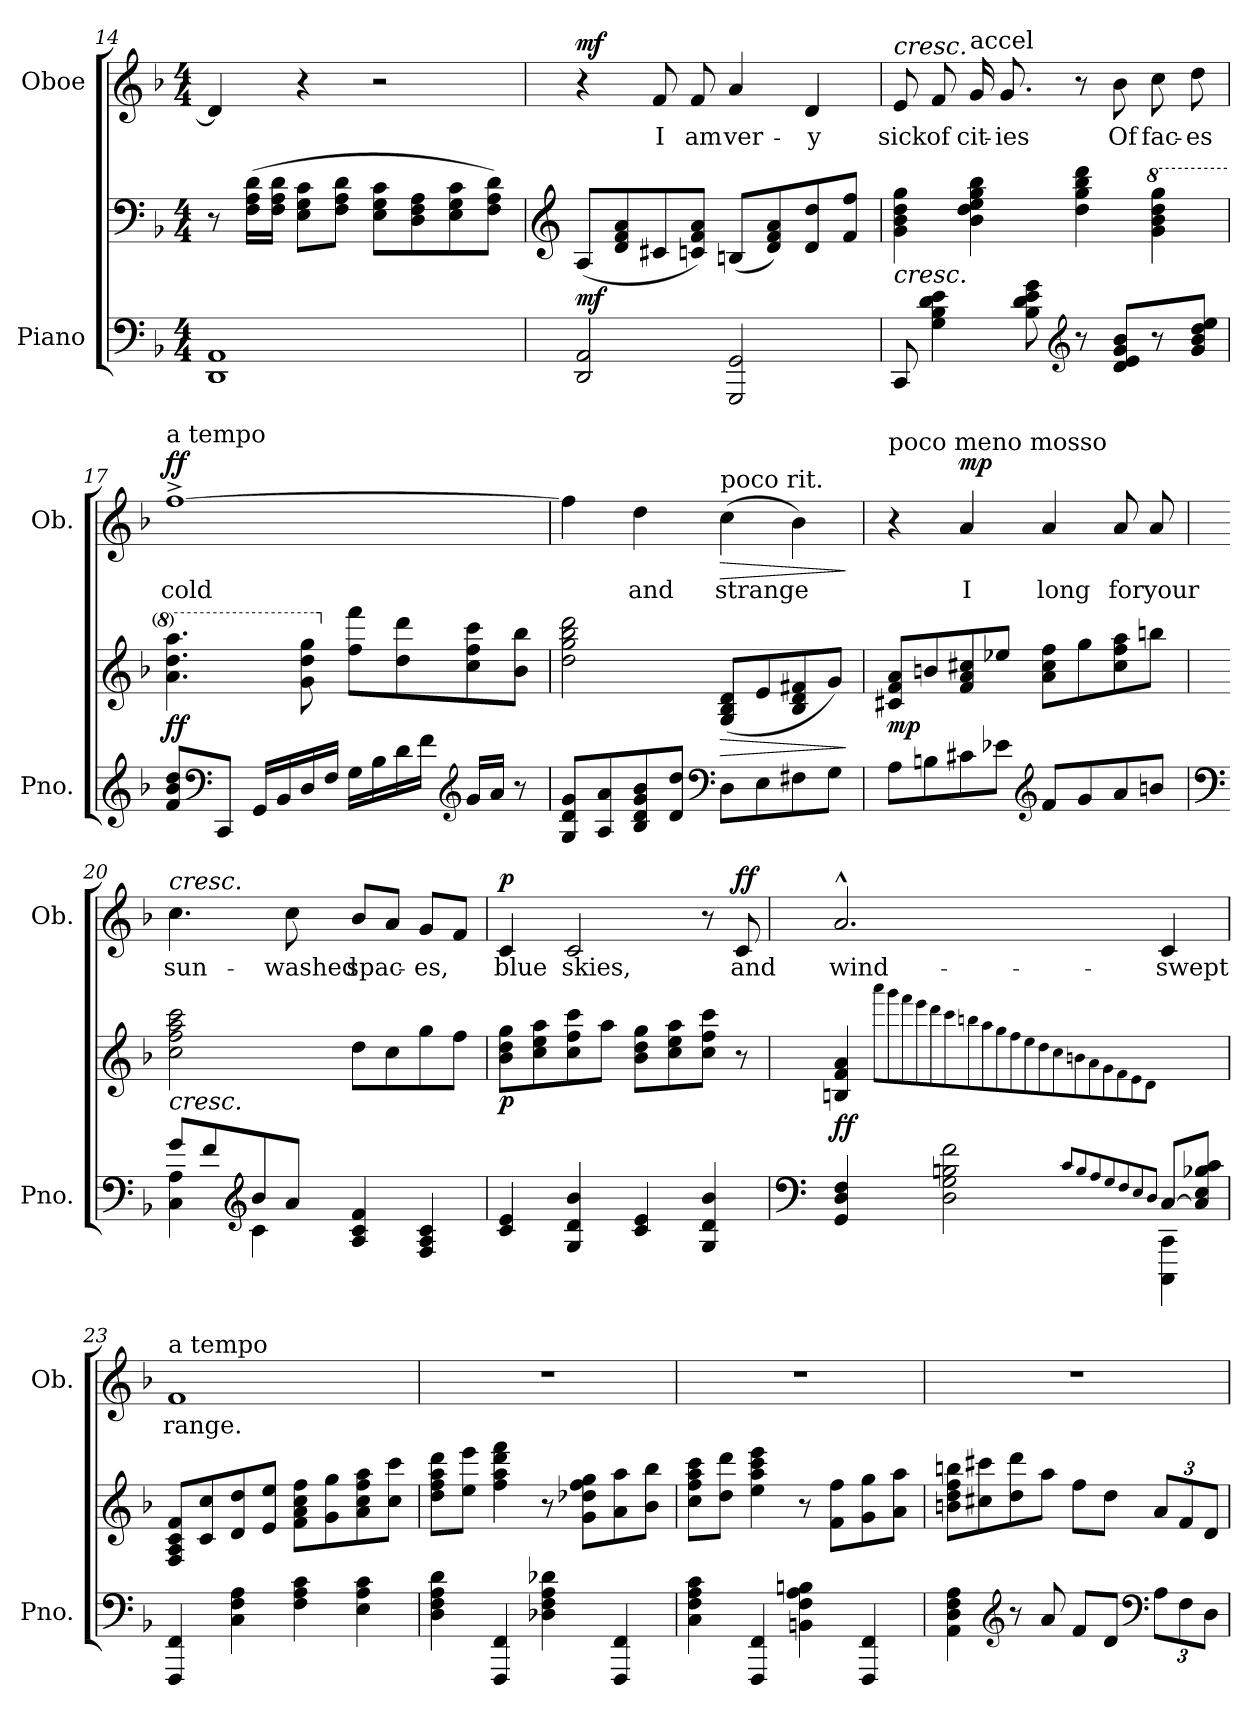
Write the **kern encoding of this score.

**kern	**kern	**dynam	**kern	**text	**dynam
*part2	*part2	*part2	*part1	*part1	*part1
*staff3	*staff2	*staff2/3	*staff1	*staff1	*staff1
*I"Piano	*	*	*I"Oboe	*	*
*I'Pno.	*	*	*I'Ob.	*	*
*clefF4	*clefF4	*	*clefG2	*	*
*k[b-]	*k[b-]	*	*k[b-]	*	*
*M4/4	*M4/4	*	*M4/4	*	*
=14	=14	=14	=14	=14	=14
1DD 1AA	8r	.	4d/]	.	.
.	(16F\ 16A\ 16d\LL	.	.	.	.
.	16F\ 16A\ 16d\JJ	.	.	.	.
.	8E\ 8G\ 8c\L	.	4r	.	.
.	8F\ 8A\ 8d\J	.	.	.	.
.	8E\ 8G\ 8c\L	.	2r	.	.
.	8D\ 8F\ 8A\	.	.	.	.
.	8E\ 8G\ 8c\	.	.	.	.
.	8F\ 8A\ 8d\J)	.	.	.	.
=15	=15	=15	=15	=15	=15
*	*clefG2	*	*	*	*
!	!	!LO:DY:b	!	!	!LO:DY:a
2DD/ 2AA/	(8A/L	mf	4r	.	mf
.	8d/ 8f/ 8a/	.	.	.	.
!	!	!	!	!LO:LY:b	!
.	8c#X/	.	8f/	I	.
!	!	!	!	!LO:LY:b	!
.	8cn/ 8f/ 8a/J)	.	8f/	am	.
!	!	!	!	!LO:LY:b	!
2GGG/ 2GG/	(8Bn/L	.	4a/	ver-	.
.	8d/ 8f/ 8a/)	.	.	.	.
!	!	!	!	!LO:LY:b	!
.	8d/ 8dd/	.	4d/	-y	.
.	8f/ 8ff/J	.	.	.	.
!!LO:LB:g=z
=16	=16	=16	=16	=16	=16
!	!	!	!LO:TX:a:i:t=cresc.	!	!
!	!LO:TX:b:i:t=cresc.	!	!	!	!
!	!	!	!	!LO:LY:b	!
8CC/	4g\ 4b-\ 4dd\ 4gg\	.	8e/	sick	.
!	!	!	!	!LO:LY:b	!
4G\ 4B-\ 4d\ 4e\	.	.	8f/	of	.
!	!	!	!LO:TX:a:t=accel	!	!
!	!	!	!	!LO:LY:b	!
.	4b-\ 4dd\ 4ee\ 4gg\ 4bb-\	.	16g/	cit-	.
!	!	!	!	!LO:LY:b	!
.	.	.	8.g/	-ies	.
8B-\ 8d\ 8e\ 8g\	.	.	.	.	.
*clefG2	*	*	*	*	*
8r	4dd\ 4gg\ 4bb-\ 4ddd\	.	8r	.	.
!	!	!	!	!LO:LY:b	!
8d/ 8e/ 8g/ 8b-/L	.	.	8b-\	Of	.
*	*8va	*	*	*	*
!	!	!	!	!LO:LY:b	!
8r	4gg\ 4bb-\ 4ddd\ 4ggg\	.	8cc\	fac-	.
!	!	!	!	!LO:LY:b	!
8g/ 8b-/ 8dd/ 8ee/J	.	.	8dd\	-es	.
=17	=17	=17	=17	=17	=17
!	!	!	!LO:TX:a:t=a tempo	!	!
!	!	!LO:DY:b	!	!LO:LY:b	!LO:DY:a
8f/ 8b-/ 8dd/L	4.aa\ 4.ddd\ 4.aaa\	ff	[1ff^	cold	ff
*clefF4	*	*	*	*	*
8CC/J	.	.	.	.	.
16GG/LL	.	.	.	.	.
16BB-/	.	.	.	.	.
16D/	8gg\ 8ddd\ 8ggg\	.	.	.	.
16F/JJ	.	.	.	.	.
*	*X8va	*	*	*	*
16G\LL	8ff\ 8fff\L	.	.	.	.
16B-\	.	.	.	.	.
16d\	8dd\ 8ddd\	.	.	.	.
16f\JJ	.	.	.	.	.
*clefG2	*	*	*	*	*
16g/LL	8cc\ 8ff\ 8ccc\	.	.	.	.
16a/JJ	.	.	.	.	.
8r	8b-\ 8bb-\J	.	.	.	.
=18	=18	=18	=18	=18	=18
8G/ 8d/ 8g/L	2dd\ 2gg\ 2bb-\ 2ddd\	.	4ff\]	.	.
8A/ 8a/	.	.	.	.	.
!	!	!	!	!LO:LY:b	!
8B-/ 8d/ 8g/ 8b-/	.	.	4dd\	and	.
8d/ 8dd/J	.	.	.	.	.
*clefF4	*	*	*	*	*
!	!	!	!LO:TX:a:t=poco rit.	!	!
!	!	!LO:HP:b	!	!LO:LY:b	!LO:HP:b
8D\L	(8G/ 8B-/ 8d/L	>	(4cc\	strange	>
8E\	8e/	.	.	.	.
8F#X\	8B-/ 8d/ 8f#X/	.	4b-\)	.	.
8G\J	8g/J)	.	.	.	.
.	.	]	.	.	]
!!LO:PB:g=z
=19	=19	=19	=19	=19	=19
!	!	!	!LO:TX:a:t=poco meno mosso	!	!
!	!	!LO:DY:b	!	!	!
8A\L	8c#X/ 8f/ 8a/L	mp	4r	.	.
8Bn\	8bn/	.	.	.	.
!	!	!	!	!LO:LY:b	!LO:DY:a
8c#X\	8f/ 8a/ 8cc#X/	.	4a/	I	mp
8e-X\J	8ee-X/J	.	.	.	.
*clefG2	*	*	*	*	*
!	!	!	!	!LO:LY:b	!
8f/L	8a\ 8cc#\ 8ff\L	.	4a/	long	.
8g/	8gg\	.	.	.	.
!	!	!	!	!LO:LY:b	!
8a/	8cc#\ 8ff\ 8aa\	.	8a/	for	.
!	!	!	!	!LO:LY:b	!
8bn/J	8bbn\J	.	8a/	your	.
=20	=20	=20	=20	=20	=20
*clefF4	*	*	*	*	*
*^	*	*	*	*	*
!	!	!	!	!LO:TX:a:i:t=cresc.	!	!
!	!	!LO:TX:b:i:t=cresc.	!	!	!	!
!	!	!	!	!	!LO:LY:b	!
8g/L	4C\ 4A\	2cc\ 2ff\ 2aa\ 2ccc\	.	4.cc\	sun-	.
8f/	.	.	.	.	.	.
*clefG2	*	*	*	*	*	*
8b-/	4c\	.	.	.	.	.
!	!	!	!	!	!LO:LY:b	!
8a/J	.	.	.	8cc\	-washed	.
!	!	!	!	!	!LO:LY:b	!
4A/ 4c/ 4f/	2ryy	8dd\L	.	8b-/L	spac-	.
.	.	8cc\	.	8a/J	.	.
!	!	!	!	!	!LO:LY:b	!
4F/ 4A/ 4c/	.	8gg\	.	8g/L	-es,	.
.	.	8ff\J	.	8f/J	.	.
*v	*v	*	*	*	*	*
=21	=21	=21	=21	=21	=21
!	!	!LO:DY:b	!	!LO:LY:b	!LO:DY:a
4c/ 4e/	8b-\ 8dd\ 8gg\L	p	4c/	blue	p
.	8cc\ 8ee\ 8aa\	.	.	.	.
!	!	!	!	!LO:LY:b	!
4G/ 4d/ 4b-/	8cc\ 8ff\ 8ccc\	.	2c/	skies,	.
.	8aa\J	.	.	.	.
4c/ 4e/	8b-\ 8dd\ 8gg\L	.	.	.	.
.	8cc\ 8ee\ 8aa\	.	.	.	.
4G/ 4d/ 4b-/	8cc\ 8ff\ 8ccc\J	.	8r	.	.
!	!	!	!	!LO:LY:b	!LO:DY:a
.	8r	.	8c/	and	ff
!!LO:LB:g=z
=22	=22	=22	=22	=22	=22
*clefF4	*	*	*	*	*
*^	*	*	*	*	*
!	!	!	!LO:DY:b	!	!LO:LY:b	!
2.ryy	4GG/ 4D/ 4F/	4Bn/ 4f/ 4a/	ff	2.a^^/	wind-	.
.	2D\ 2G\ 2Bn\ 2f\	4ryy	.	.	.	.
.	.	4ryy	.	.	.	.
.	.	8qaaa\L	.	.	.	.
.	.	8qggg\	.	.	.	.
.	.	8qfff\	.	.	.	.
.	.	8qeee\	.	.	.	.
.	.	8qddd\	.	.	.	.
.	.	8qccc\	.	.	.	.
.	.	8qbbn\	.	.	.	.
.	.	8qaa\	.	.	.	.
.	.	8qgg\	.	.	.	.
.	.	8qff\	.	.	.	.
.	.	8qee\	.	.	.	.
.	.	8qdd\	.	.	.	.
8qc/L	.	8qcc\	.	.	.	.
8qB/	.	8qbn\	.	.	.	.
8qA/	.	8qa\	.	.	.	.
8qG/	.	8qg\	.	.	.	.
8qF/	.	8qf\	.	.	.	.
8qE/	.	8qe\	.	.	.	.
8qD/J	.	8qd\J	.	.	.	.
!	!	!	!	!	!LO:LY:b	!
[8C/L	4CCC\ 4CC\	4ryy	.	4c/	-swept	.
8C/] 8E/ 8B-X/ 8c/J	.	.	.	.	.	.
*v	*v	*	*	*	*	*
=23	=23	=23	=23	=23	=23
!	!	!	!LO:TX:a:t=a tempo	!	!
!	!	!	!	!LO:LY:b	!
4FFF/ 4FF/	8F/ 8A/ 8c/ 8f/L	.	1f	range.	.
.	8c/ 8cc/	.	.	.	.
4C\ 4F\ 4A\	8d/ 8dd/	.	.	.	.
.	8e/ 8ee/J	.	.	.	.
4F\ 4A\ 4c\	8f\ 8a\ 8cc\ 8ff\L	.	.	.	.
.	8g\ 8gg\	.	.	.	.
4E\ 4A\ 4c\	8a\ 8cc\ 8ff\ 8aa\	.	.	.	.
.	8cc\ 8ccc\J	.	.	.	.
=24	=24	=24	=24	=24	=24
4D\ 4F\ 4A\ 4d\	8dd\ 8ff\ 8aa\ 8ddd\L	.	1r	.	.
.	8ee\ 8eee\J	.	.	.	.
4FFF/ 4FF/	4ff\ 4aa\ 4ddd\ 4fff\	.	.	.	.
4D-X\ 4F\ 4A\ 4d-X\	8r	.	.	.	.
.	8g\ 8dd-X\ 8ff\ 8gg\L	.	.	.	.
4FFF/ 4FF/	8a\ 8aa\	.	.	.	.
.	8b-\ 8bb-\J	.	.	.	.
=25	=25	=25	=25	=25	=25
4C\ 4F\ 4A\ 4c\	8cc\ 8ff\ 8aa\ 8ccc\L	.	1r	.	.
.	8dd\ 8ddd\J	.	.	.	.
4FFF/ 4FF/	4ee\ 4aa\ 4ccc\ 4eee\	.	.	.	.
4BBn\ 4F\ 4A\ 4Bn\	8r	.	.	.	.
.	8f\ 8ff\L	.	.	.	.
4FFF/ 4FF/	8g\ 8gg\	.	.	.	.
.	8a\ 8aa\J	.	.	.	.
!!LO:LB:g=z
=26	=26	=26	=26	=26	=26
4AA\ 4D\ 4F\ 4A\	8bn\ 8dd\ 8ff\ 8bbn\L	.	1r	.	.
.	8cc#X\ 8ccc#X\	.	.	.	.
*clefG2	*	*	*	*	*
8r	8dd\ 8ddd\	.	.	.	.
8a/	8aa\J	.	.	.	.
8f/L	8ff\L	.	.	.	.
8d/J	8dd\J	.	.	.	.
*clefF4	*	*	*	*	*
*Xbrackettup	*Xbrackettup	*	*	*	*
12A\L	12a/L	.	.	.	.
12F\	12f/	.	.	.	.
12D\J	12d/J	.	.	.	.
=	=	=	=	=	=
*-	*-	*-	*-	*-	*-
